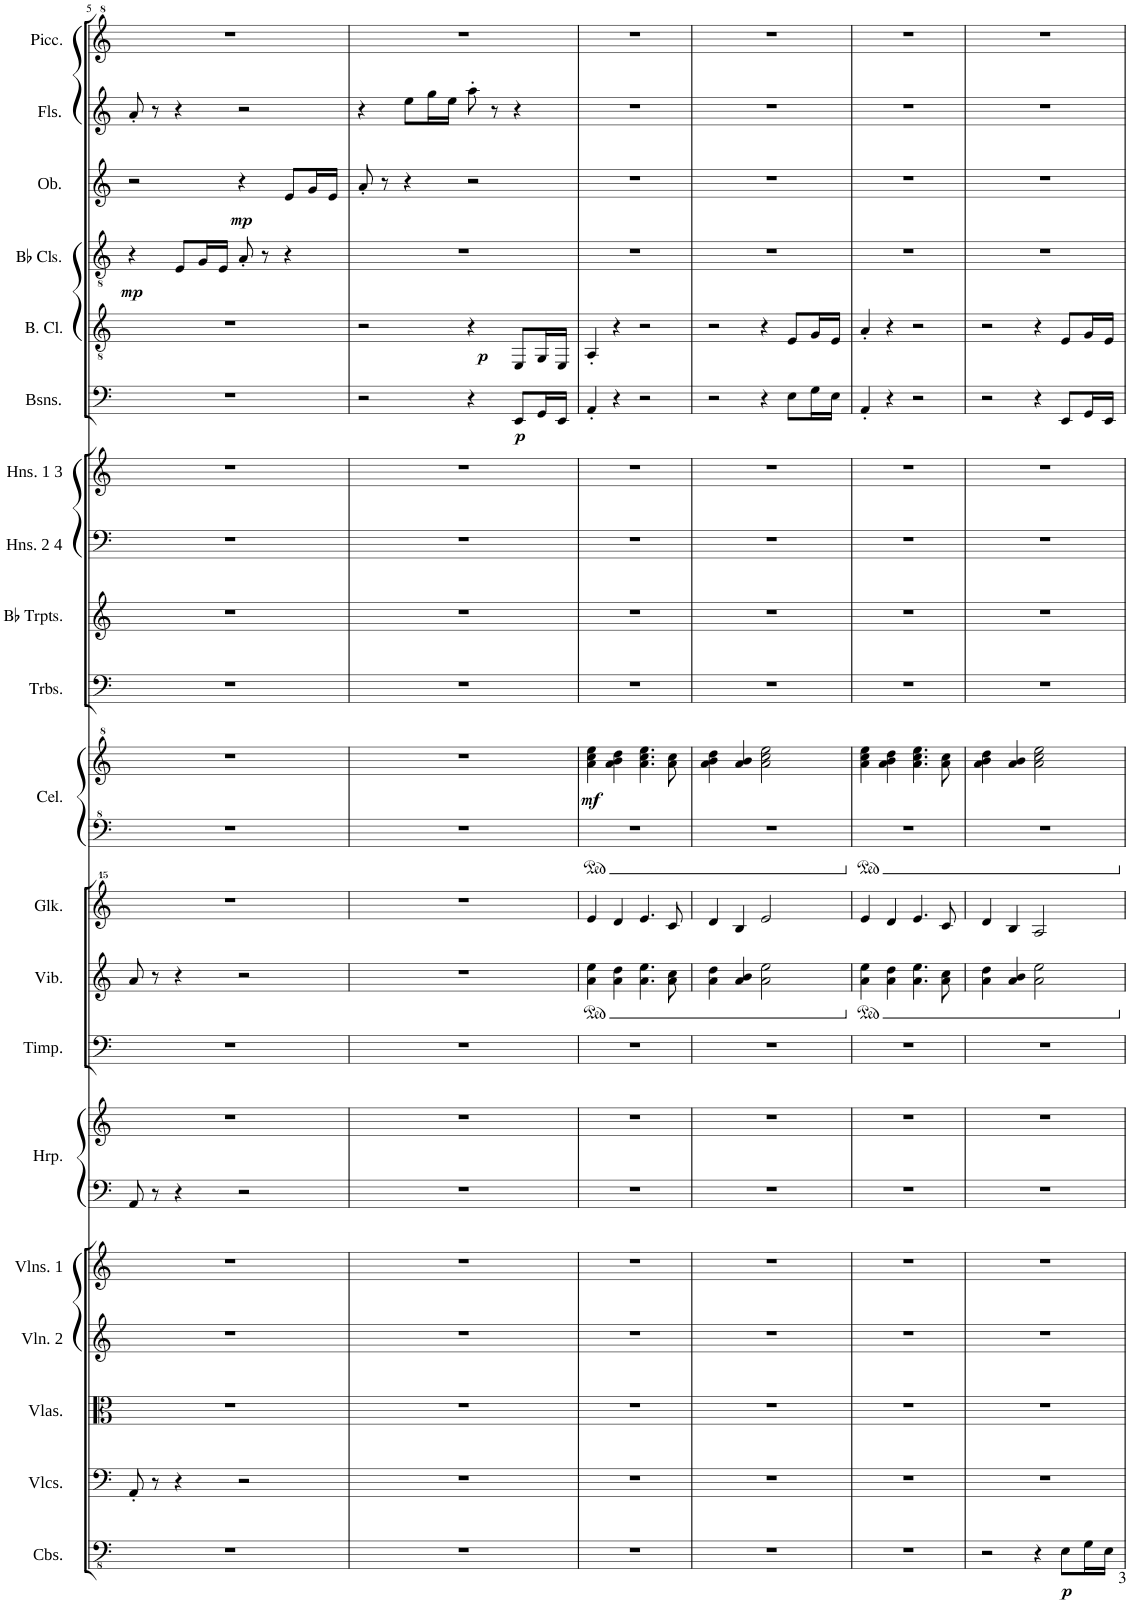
**kern	**dynam	**kern	**kern	**kern	**kern	**kern	**kern	**kern	**kern	**kern	**kern	**kern	**dynam	**kern	**kern	**kern	**kern	**kern	**dynam	**kern	**dynam	**kern	**dynam	**kern	**dynam	**kern	**kern
*part20	*part20	*part19	*part18	*part17	*part16	*part15	*part15	*part14	*part13	*part12	*part11	*part11	*part11	*part10	*part9	*part8	*part7	*part6	*part6	*part5	*part5	*part4	*part4	*part3	*part3	*part2	*part1
*staff22	*staff22	*staff21	*staff20	*staff19	*staff18	*staff17	*staff16	*staff15	*staff14	*staff13	*staff12	*staff11	*staff11/12	*staff10	*staff9	*staff8	*staff7	*staff6	*staff6	*staff5	*staff5	*staff4	*staff4	*staff3	*staff3	*staff2	*staff1
*I"Contrabasses	*	*I"Violoncellos	*I"Violas	*I"Violin 2	*I"Violins 1	*I"Harp	*	*I"Timpani	*I"Vibraphone	*I"Glockenspiel	*I"Celesta	*	*	*I"Trombones	*I"Bb Trumpets	*I"Horns 2 4	*I"Horns 1 3	*I"Bassoons	*	*I"Bass Clarinet	*	*I"Bb Clarinets	*	*I"Oboe	*	*I"Flutes	*I"Piccolo (doub. Flute)
*I'Cbs.	*	*I'Vlcs.	*I'Vlas.	*I'Vln. 2	*I'Vlns. 1	*I'Hrp.	*	*I'Timp.	*I'Vib.	*I'Glk.	*I'Cel.	*	*	*I'Trbs.	*I'Bb Trpts.	*I'Hns. 2 4	*I'Hns. 1 3	*I'Bsns.	*	*I'B. Cl.	*	*I'Bb Cls.	*	*I'Ob.	*	*I'Fls.	*I'Picc.
!!LO:PB:g=z
*clefFv4	*	*clefF4	*clefC3	*clefG2	*clefG2	*clefF4	*clefG2	*clefF4	*clefG2	*clefG^^2	*clefF^4	*clefG^2	*	*clefF4	*clefG2	*clefF4	*clefG2	*clefF4	*	*clefGv2	*	*clefGv2	*	*clefG2	*	*clefG2	*clefG^2
*	*	*	*	*	*	*	*	*	*	*	*	*	*	*	*ITrd1c2	*ITrd4c7	*ITrd4c7	*	*	*ITrd8c14	*	*ITrd1c2	*	*	*	*	*ITrd-7c-12
*k[]	*	*k[]	*k[]	*k[]	*k[]	*k[]	*k[]	*k[]	*k[]	*k[]	*k[]	*k[]	*	*k[]	*k[]	*k[]	*k[]	*k[]	*	*k[]	*	*k[]	*	*k[]	*	*k[]	*k[]
*M4/4	*	*M4/4	*M4/4	*M4/4	*M4/4	*M4/4	*M4/4	*M4/4	*M4/4	*M4/4	*M4/4	*M4/4	*	*M4/4	*M4/4	*M4/4	*M4/4	*M4/4	*	*M4/4	*	*M4/4	*	*M4/4	*	*M4/4	*M4/4
=5	=5	=5	=5	=5	=5	=5	=5	=5	=5	=5	=5	=5	=5	=5	=5	=5	=5	=5	=5	=5	=5	=5	=5	=5	=5	=5	=5
!	!	!	!	!	!	!	!	!	!	!	!	!	!	!	!	!	!	!	!	!	!	!	!LO:DY:b	!	!	!	!
1r	.	8AA'/	1r	1r	1r	8AA/	1r	1r	8a/	1r	1r	1r	.	1r	1r	1r	1r	1r	.	1r	.	4r	mp	2r	.	8a'/	1r
.	.	8r	.	.	.	8r	.	.	8r	.	.	.	.	.	.	.	.	.	.	.	.	.	.	.	.	8r	.
.	.	4r	.	.	.	4r	.	.	4r	.	.	.	.	.	.	.	.	.	.	.	.	8E/L	.	.	.	4r	.
.	.	.	.	.	.	.	.	.	.	.	.	.	.	.	.	.	.	.	.	.	.	16G/L	.	.	.	.	.
.	.	.	.	.	.	.	.	.	.	.	.	.	.	.	.	.	.	.	.	.	.	16E/JJ	.	.	.	.	.
!	!	!	!	!	!	!	!	!	!	!	!	!	!	!	!	!	!	!	!	!	!	!	!	!	!LO:DY:b	!	!
.	.	2r	.	.	.	2r	.	.	2r	.	.	.	.	.	.	.	.	.	.	.	.	8A'/	.	4r	mp	2r	.
.	.	.	.	.	.	.	.	.	.	.	.	.	.	.	.	.	.	.	.	.	.	8r	.	.	.	.	.
.	.	.	.	.	.	.	.	.	.	.	.	.	.	.	.	.	.	.	.	.	.	4r	.	8e/L	.	.	.
.	.	.	.	.	.	.	.	.	.	.	.	.	.	.	.	.	.	.	.	.	.	.	.	16g/L	.	.	.
.	.	.	.	.	.	.	.	.	.	.	.	.	.	.	.	.	.	.	.	.	.	.	.	16e/JJ	.	.	.
=6	=6	=6	=6	=6	=6	=6	=6	=6	=6	=6	=6	=6	=6	=6	=6	=6	=6	=6	=6	=6	=6	=6	=6	=6	=6	=6	=6
1r	.	1r	1r	1r	1r	1r	1r	1r	1r	1r	1r	1r	.	1r	1r	1r	1r	2r	.	2r	.	1r	.	8a'/	.	4r	1r
.	.	.	.	.	.	.	.	.	.	.	.	.	.	.	.	.	.	.	.	.	.	.	.	8r	.	.	.
.	.	.	.	.	.	.	.	.	.	.	.	.	.	.	.	.	.	.	.	.	.	.	.	4r	.	8ee\L	.
.	.	.	.	.	.	.	.	.	.	.	.	.	.	.	.	.	.	.	.	.	.	.	.	.	.	16gg\L	.
.	.	.	.	.	.	.	.	.	.	.	.	.	.	.	.	.	.	.	.	.	.	.	.	.	.	16ee\JJ	.
!	!	!	!	!	!	!	!	!	!	!	!	!	!	!	!	!	!	!	!	!	!LO:DY:b	!	!	!	!	!	!
.	.	.	.	.	.	.	.	.	.	.	.	.	.	.	.	.	.	4r	.	4r	p	.	.	2r	.	8aa'\	.
.	.	.	.	.	.	.	.	.	.	.	.	.	.	.	.	.	.	.	.	.	.	.	.	.	.	8r	.
!	!	!	!	!	!	!	!	!	!	!	!	!	!	!	!	!	!	!	!LO:DY:b	!	!	!	!	!	!	!	!
.	.	.	.	.	.	.	.	.	.	.	.	.	.	.	.	.	.	8EE/L	p	8EE/L	.	.	.	.	.	4r	.
.	.	.	.	.	.	.	.	.	.	.	.	.	.	.	.	.	.	16GG/L	.	16GG/L	.	.	.	.	.	.	.
.	.	.	.	.	.	.	.	.	.	.	.	.	.	.	.	.	.	16EE/JJ	.	16EE/JJ	.	.	.	.	.	.	.
=7	=7	=7	=7	=7	=7	=7	=7	=7	=7	=7	=7	=7	=7	=7	=7	=7	=7	=7	=7	=7	=7	=7	=7	=7	=7	=7	=7
*	*	*	*	*	*	*	*	*	*ped	*	*	*	*	*	*	*	*	*	*	*	*	*	*	*	*	*	*
!	!	!	!	!	!	!	!	!	!	!	!	!	!LO:DY:b	!	!	!	!	!	!	!	!	!	!	!	!	!	!
1r	.	1r	1r	1r	1r	1r	1r	1r	4a\ 4ee\	4eee/	1r	4aa\ 4ccc\ 4eee\	mf	1r	1r	1r	1r	4AA'/	.	4AA'/	.	1r	.	1r	.	1r	1r
.	.	.	.	.	.	.	.	.	4a\ 4dd\	4ddd/	.	4aa\ 4bb\ 4ddd\	.	.	.	.	.	4r	.	4r	.	.	.	.	.	.	.
.	.	.	.	.	.	.	.	.	4.a\ 4.ee\	4.eee/	.	4.aa\ 4.ccc\ 4.eee\	.	.	.	.	.	2r	.	2r	.	.	.	.	.	.	.
.	.	.	.	.	.	.	.	.	8a\ 8cc\	8ccc/	.	8aa\ 8ccc\	.	.	.	.	.	.	.	.	.	.	.	.	.	.	.
=8	=8	=8	=8	=8	=8	=8	=8	=8	=8	=8	=8	=8	=8	=8	=8	=8	=8	=8	=8	=8	=8	=8	=8	=8	=8	=8	=8
1r	.	1r	1r	1r	1r	1r	1r	1r	4a\ 4dd\	4ddd/	1r	4aa\ 4bb\ 4ddd\	.	1r	1r	1r	1r	2r	.	2r	.	1r	.	1r	.	1r	1r
.	.	.	.	.	.	.	.	.	4a/ 4b/	4bb/	.	4aa/ 4bb/	.	.	.	.	.	.	.	.	.	.	.	.	.	.	.
.	.	.	.	.	.	.	.	.	2a\ 2ee\	2eee/	.	2aa\ 2ccc\ 2eee\	.	.	.	.	.	4r	.	4r	.	.	.	.	.	.	.
.	.	.	.	.	.	.	.	.	.	.	.	.	.	.	.	.	.	8E\L	.	8E/L	.	.	.	.	.	.	.
.	.	.	.	.	.	.	.	.	.	.	.	.	.	.	.	.	.	16G\L	.	16G/L	.	.	.	.	.	.	.
.	.	.	.	.	.	.	.	.	.	.	.	.	.	.	.	.	.	16E\JJ	.	16E/JJ	.	.	.	.	.	.	.
=9	=9	=9	=9	=9	=9	=9	=9	=9	=9	=9	=9	=9	=9	=9	=9	=9	=9	=9	=9	=9	=9	=9	=9	=9	=9	=9	=9
*	*	*	*	*	*	*	*	*	*Xped	*	*	*	*	*	*	*	*	*	*	*	*	*	*	*	*	*	*
*	*	*	*	*	*	*	*	*	*ped	*	*	*	*	*	*	*	*	*	*	*	*	*	*	*	*	*	*
1r	.	1r	1r	1r	1r	1r	1r	1r	4a\ 4ee\	4eee/	1r	4aa\ 4ccc\ 4eee\	.	1r	1r	1r	1r	4AA'/	.	4A'/	.	1r	.	1r	.	1r	1r
.	.	.	.	.	.	.	.	.	4a\ 4dd\	4ddd/	.	4aa\ 4bb\ 4ddd\	.	.	.	.	.	4r	.	4r	.	.	.	.	.	.	.
.	.	.	.	.	.	.	.	.	4.a\ 4.ee\	4.eee/	.	4.aa\ 4.ccc\ 4.eee\	.	.	.	.	.	2r	.	2r	.	.	.	.	.	.	.
.	.	.	.	.	.	.	.	.	8a\ 8cc\	8ccc/	.	8aa\ 8ccc\	.	.	.	.	.	.	.	.	.	.	.	.	.	.	.
=10	=10	=10	=10	=10	=10	=10	=10	=10	=10	=10	=10	=10	=10	=10	=10	=10	=10	=10	=10	=10	=10	=10	=10	=10	=10	=10	=10
2r	.	1r	1r	1r	1r	1r	1r	1r	4a\ 4dd\	4ddd/	1r	4aa\ 4bb\ 4ddd\	.	1r	1r	1r	1r	2r	.	2r	.	1r	.	1r	.	1r	1r
.	.	.	.	.	.	.	.	.	4a/ 4b/	4bb/	.	4aa/ 4bb/	.	.	.	.	.	.	.	.	.	.	.	.	.	.	.
4r	.	.	.	.	.	.	.	.	2a\ 2ee\	2aa/	.	2aa\ 2ccc\ 2eee\	.	.	.	.	.	4r	.	4r	.	.	.	.	.	.	.
!	!LO:DY:b	!	!	!	!	!	!	!	!	!	!	!	!	!	!	!	!	!	!	!	!	!	!	!	!	!	!
8EE\L	p	.	.	.	.	.	.	.	.	.	.	.	.	.	.	.	.	8EE/L	.	8E/L	.	.	.	.	.	.	.
16GG\L	.	.	.	.	.	.	.	.	.	.	.	.	.	.	.	.	.	16GG/L	.	16G/L	.	.	.	.	.	.	.
16EE\JJ	.	.	.	.	.	.	.	.	.	.	.	.	.	.	.	.	.	16EE/JJ	.	16E/JJ	.	.	.	.	.	.	.
*	*	*	*	*	*	*	*	*	*Xped	*	*	*	*	*	*	*	*	*	*	*	*	*	*	*	*	*	*
=	=	=	=	=	=	=	=	=	=	=	=	=	=	=	=	=	=	=	=	=	=	=	=	=	=	=	=
*-	*-	*-	*-	*-	*-	*-	*-	*-	*-	*-	*-	*-	*-	*-	*-	*-	*-	*-	*-	*-	*-	*-	*-	*-	*-	*-	*-
